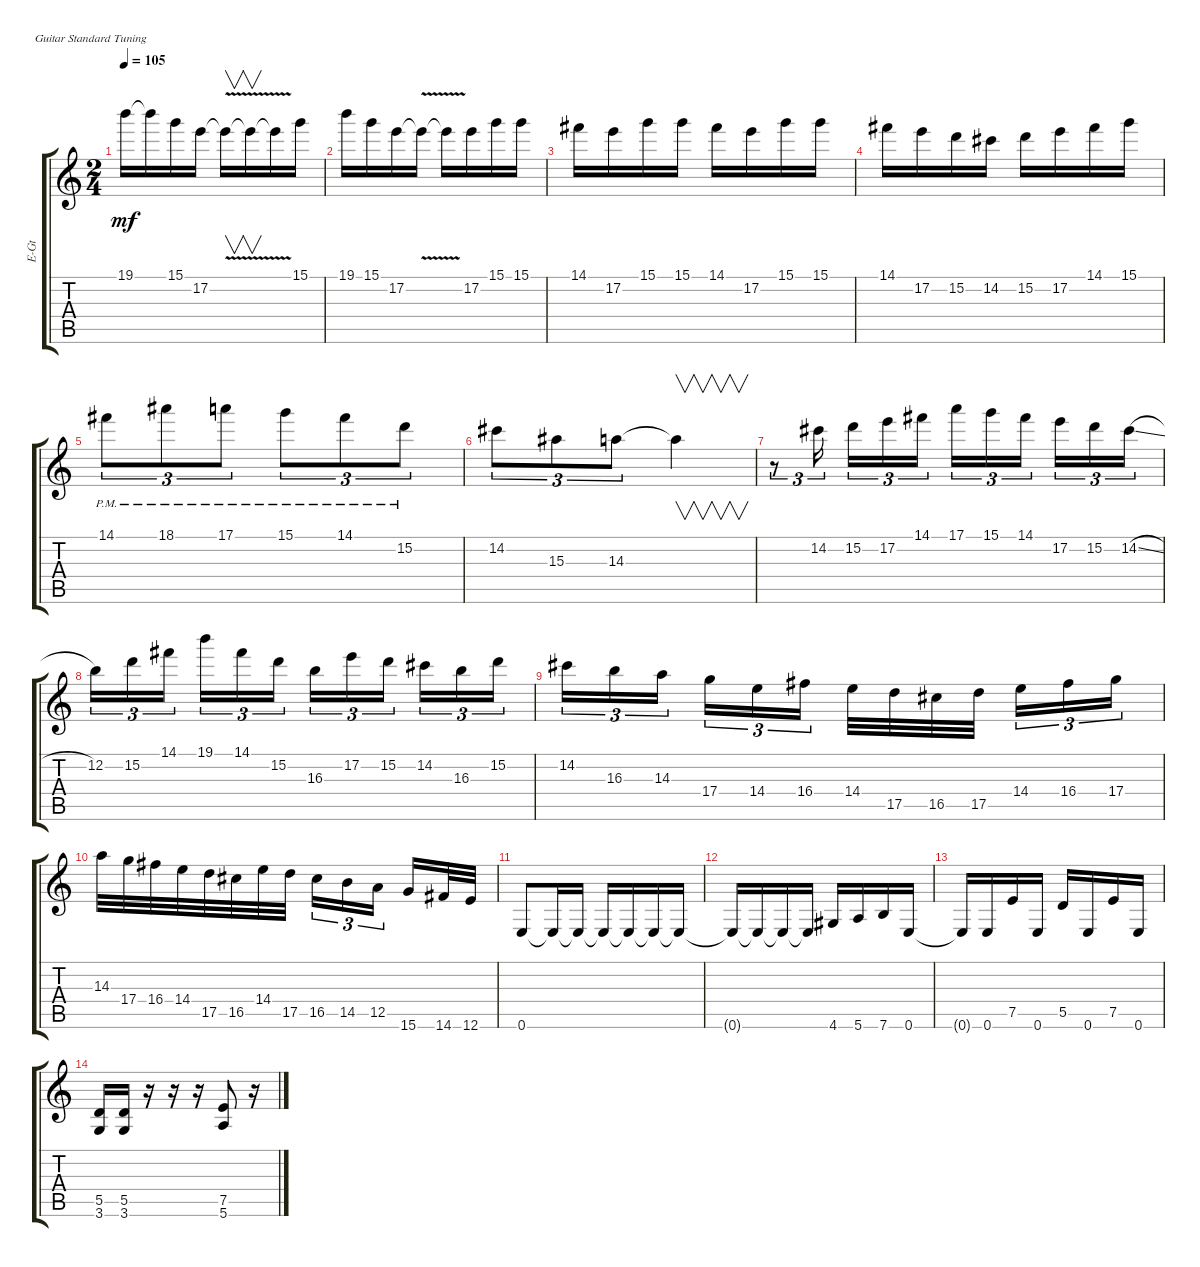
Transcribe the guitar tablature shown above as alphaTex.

\defaultSystemsLayout 4
\bracketExtendMode groupsimilarinstruments
\otherSystemsTrackNameOrientation horizontal
\track ("Al Di Electric" "E-Gt") {instrument overdrivenguitar}
\staff {score tabs}
\tuning (E4 B3 G3 D3 A2 E2)
\ts (2 4)
\tempo 105
\clef g2
\ks c
19.1.16{dy mf beam Down} 19.1{t}.16{beam Down} 15.1.16{beam Down} 17.2.16{beam Down} 17.2{v t}.16{v beam Down} 17.2{v t}.16{v beam Down} 17.2{v t}.16{beam Down} 15.1.16{beam Down} |
19.1.16{beam Down} 15.1.16{beam Down} 17.2.16{beam Down} 17.2{v t}.16{beam Down} 17.2{v t}.16{beam Down} 17.2.16{beam Down} 15.1.16{beam Down} 15.1.16{beam Down} |
14.1{acc #}.16{beam Down} 17.2.16{beam Down} 15.1.16{beam Down} 15.1.16{beam Down} 14.1{acc #}.16{beam Down} 17.2.16{beam Down} 15.1.16{beam Down} 15.1.16{beam Down} |
14.1{acc #}.16{beam Down} 17.2.16{beam Down} 15.2.16{beam Down} 14.2{acc #}.16{beam Down} 15.2.16{beam Down} 17.2.16{beam Down} 14.1{acc #}.16{beam Down} 15.1.16{beam Down} |
14.1{pm acc #}.8{tu (3 2) beam Down} 18.1{pm acc #}.8{tu (3 2) beam Down} 17.1{pm}.8{tu (3 2) beam Down} 15.1{pm}.8{tu (3 2) beam Down} 14.1{pm acc #}.8{tu (3 2) beam Down} 15.2{pm}.8{tu (3 2) beam Down} |
14.2{acc #}.8{tu (3 2) beam Down} 15.3{acc #}.8{tu (3 2) beam Down} 14.3.8{tu (3 2) beam Down} 14.3{t}.4{v beam Down} |
r.8{tu (3 2) beam Down} 14.2{acc #}.16{tu (3 2) beam Down} 15.2.16{tu (3 2) beam Down} 17.2.16{tu (3 2) beam Down} 14.1{acc #}.16{tu (3 2) beam Down} 17.1.16{tu (3 2) beam Down} 15.1.16{tu (3 2) beam Down} 14.1{acc #}.16{tu (3 2) beam Down} 17.2.16{tu (3 2) beam Down} 15.2.16{tu (3 2) beam Down} 14.2{sl acc #}.16{tu (3 2) beam Down} |
12.2.16{tu (3 2) beam Down} 15.2.16{tu (3 2) beam Down} 14.1{acc #}.16{tu (3 2) beam Down} 19.1.16{tu (3 2) beam Down} 14.1{acc #}.16{tu (3 2) beam Down} 15.2.16{tu (3 2) beam Down} 16.3.16{tu (3 2) beam Down} 17.2.16{tu (3 2) beam Down} 15.2.16{tu (3 2) beam Down} 14.2{acc #}.16{tu (3 2) beam Down} 16.3.16{tu (3 2) beam Down} 15.2.16{tu (3 2) beam Down} |
14.2{acc #}.16{tu (3 2) beam Down} 16.3.16{tu (3 2) beam Down} 14.3.16{tu (3 2) beam Down} 17.4.16{tu (3 2) beam Down} 14.4.16{tu (3 2) beam Down} 16.4{acc #}.16{tu (3 2) beam Down} 14.4.32{beam Down} 17.5.32{beam Down} 16.5{acc #}.32{beam Down} 17.5.32{beam Down} 14.4.16{tu (3 2) beam Down} 16.4{acc #}.16{tu (3 2) beam Down} 17.4.16{tu (3 2) beam Down} |
14.3.32{beam Down} 17.4.32{beam Down} 16.4{acc #}.32{beam Down} 14.4.32{beam Down} 17.5.32{beam Down} 16.5{acc #}.32{beam Down} 14.4.32{beam Down} 17.5.32{beam Down} 16.5{acc #}.16{tu (3 2) beam Down} 14.5.16{tu (3 2) beam Down} 12.5.16{tu (3 2) beam Down} 15.6.16{beam Up} 14.6{acc #}.32{beam Up} 12.6.32{beam Up} |
0.6.8{beam Up} 0.6{t}.16{beam Up} 0.6{t}.16{beam Up} 0.6{t}.16{beam Up} 0.6{t}.16{beam Up} 0.6{t}.16{beam Up} 0.6{t}.16{beam Up} |
0.6{t}.16{beam Up} 0.6{t}.16{beam Up} 0.6{t}.16{beam Up} 0.6{t}.16{beam Up} 4.6{acc #}.16{beam Up} 5.6.16{beam Up} 7.6.16{beam Up} 0.6.16{beam Up} |
0.6{t}.16{beam Up} 0.6.16{beam Up} 7.5.16{beam Up} 0.6.16{beam Up} 5.5.16{beam Up} 0.6.16{beam Up} 7.5.16{beam Up} 0.6.16{beam Up} |
(3.6 5.5).16{beam Up} (3.6 5.5).16{beam Up} r.16{beam Up} r.16{beam Up} r.16{beam Up} (5.6 7.5).8{beam Up} r.16{beam Up}
